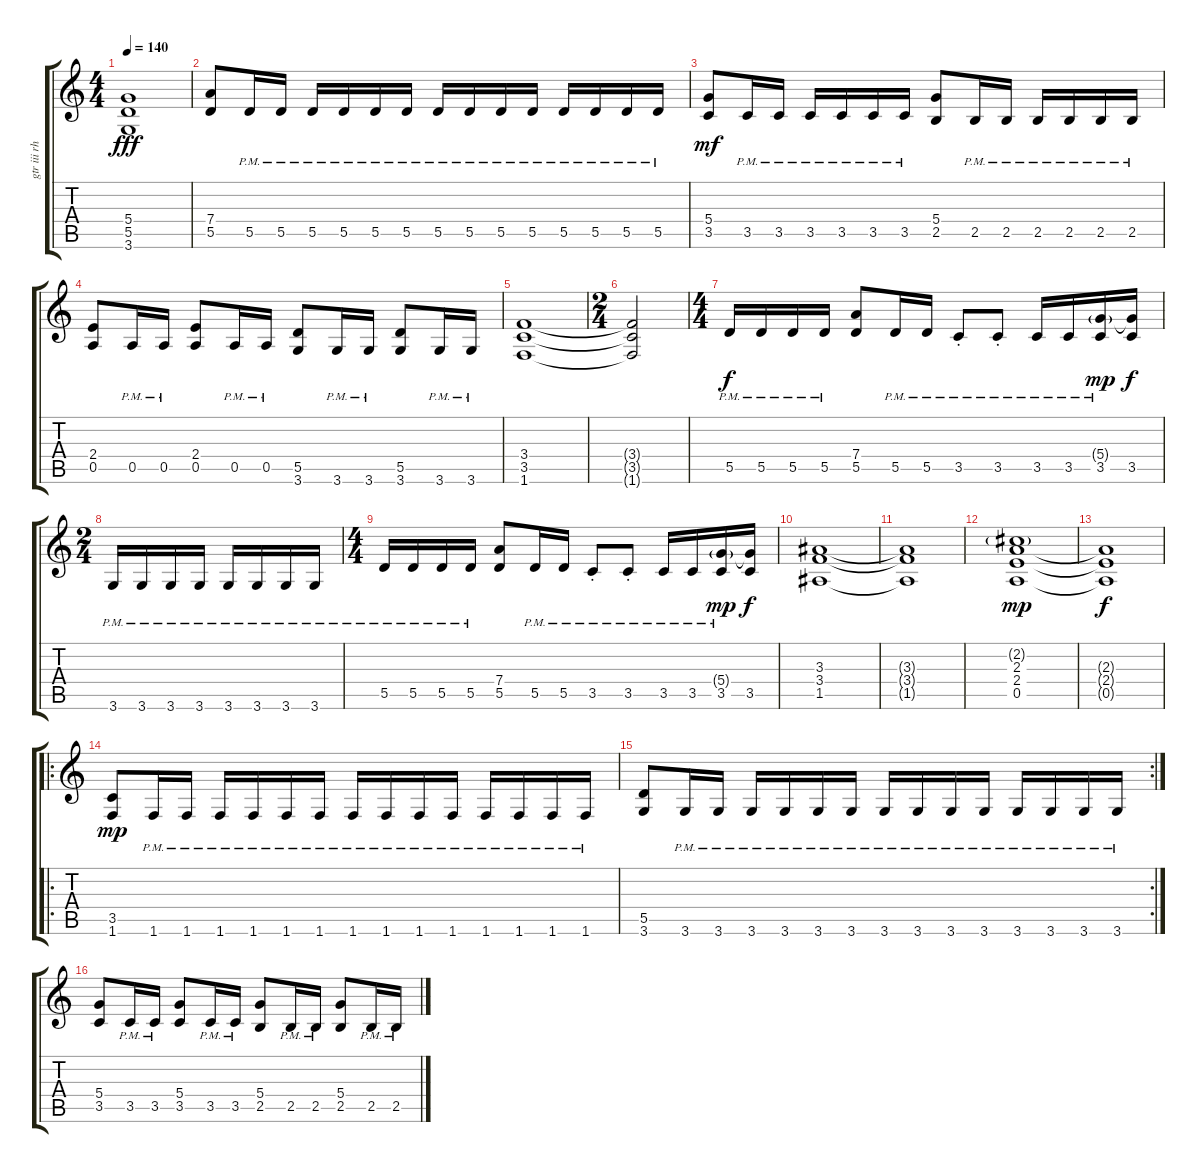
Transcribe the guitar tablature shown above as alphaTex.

\track ("gtr iii rhy" "gtr iii rh") {instrument overdrivenguitar}
\staff {score tabs}
\tuning (E4 B3 G3 D3 A2 E2) {hide}
\ts (4 4)
\tempo 140
\clef g2
\ks c
(5.4 5.5 3.6).1{dy fff} |
(7.4 5.5).8 5.5{pm}.16 5.5{pm}.16 5.5{pm}.16 5.5{pm}.16 5.5{pm}.16 5.5{pm}.16 5.5{pm}.16 5.5{pm}.16 5.5{pm}.16 5.5{pm}.16 5.5{pm}.16 5.5{pm}.16 5.5{pm}.16 5.5{pm}.16 |
(5.4 3.5).8{dy mf} 3.5{pm}.16 3.5{pm}.16 3.5{pm}.16 3.5{pm}.16 3.5{pm}.16 3.5{pm}.16 (5.4 2.5).8 2.5{pm}.16 2.5{pm}.16 2.5{pm}.16 2.5{pm}.16 2.5{pm}.16 2.5{pm}.16 |
(2.4 0.5).8 0.5{pm}.16 0.5{pm}.16 (2.4 0.5).8 0.5{pm}.16 0.5{pm}.16 (5.5 3.6).8 3.6{pm}.16 3.6{pm}.16 (5.5 3.6).8 3.6{pm}.16 3.6{pm}.16 |
(3.4 3.5 1.6).1 |
\ts (2 4)
(3.4{t} 3.5{t} 1.6{t}).2 |
\ts (4 4)
5.5{pm}.16{dy f} 5.5{pm}.16 5.5{pm}.16 5.5{pm}.16 (7.4 5.5).8 5.5{pm}.16 5.5{pm}.16 3.5{pm st}.8 3.5{pm st}.8 3.5{pm}.16 3.5{pm}.16 (5.4{g pm} 3.5{pm}).16{dy mp} (5.4{t} 3.5).16{dy f} |
\ts (2 4)
3.6{pm}.16 3.6{pm}.16 3.6{pm}.16 3.6{pm}.16 3.6{pm}.16 3.6{pm}.16 3.6{pm}.16 3.6{pm}.16 |
\ts (4 4)
5.5{pm}.16 5.5{pm}.16 5.5{pm}.16 5.5{pm}.16 (7.4 5.5).8 5.5{pm}.16 5.5{pm}.16 3.5{pm st}.8 3.5{pm st}.8 3.5{pm}.16 3.5{pm}.16 (5.4{g pm} 3.5{pm}).16{dy mp} (5.4{t} 3.5).16{dy f} |
(3.3 3.4 1.5).1 |
(3.3{t} 3.4{t} 1.5{t}).1 |
(2.2{g} 2.3 2.4 0.5).1{dy mp} |
(2.3{t} 2.4{t} 0.5{t}).1{dy f} |
\ro
(3.5 1.6).8{dy mp} 1.6{pm}.16 1.6{pm}.16 1.6{pm}.16 1.6{pm}.16 1.6{pm}.16 1.6{pm}.16 1.6{pm}.16 1.6{pm}.16 1.6{pm}.16 1.6{pm}.16 1.6{pm}.16 1.6{pm}.16 1.6{pm}.16 1.6{pm}.16 |
\rc 2
(5.5 3.6).8 3.6{pm}.16 3.6{pm}.16 3.6{pm}.16 3.6{pm}.16 3.6{pm}.16 3.6{pm}.16 3.6{pm}.16 3.6{pm}.16 3.6{pm}.16 3.6{pm}.16 3.6{pm}.16 3.6{pm}.16 3.6{pm}.16 3.6{pm}.16 |
(5.4 3.5).8 3.5{pm}.16 3.5{pm}.16 (5.4 3.5).8 3.5{pm}.16 3.5{pm}.16 (5.4 2.5).8 2.5{pm}.16 2.5{pm}.16 (5.4 2.5).8 2.5{pm}.16 2.5{pm}.16
